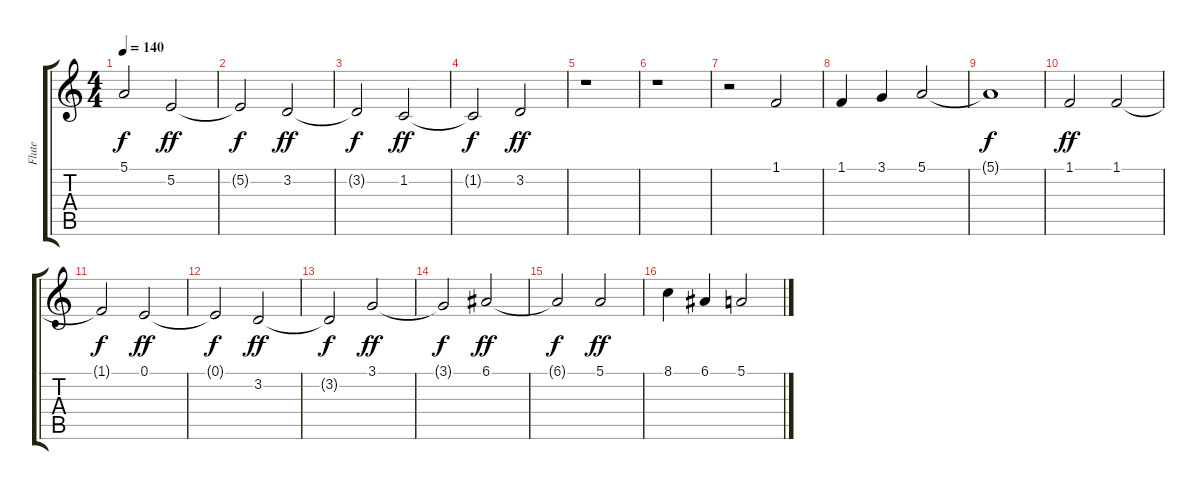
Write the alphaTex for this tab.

\track ("Flute" "Flute") {instrument flute}
\staff {score tabs}
\tuning (E4 B3 G3 D3 A2 E2) {hide}
\ts (4 4)
\tempo 140
\clef g2
\ks c
5.1{t}.2{dy f} 5.2.2{dy ff} |
5.2{t}.2{dy f} 3.2.2{dy ff} |
3.2{t}.2{dy f} 1.2.2{dy ff} |
1.2{t}.2{dy f} 3.2.2{dy ff volume 8} |
r.1 |
r.1 |
r.2 1.1.2 |
1.1.4 3.1.4 5.1.2 |
5.1{t}.1{dy f} |
1.1.2{dy ff} 1.1.2 |
1.1{t}.2{dy f} 0.1.2{dy ff} |
0.1{t}.2{dy f} 3.2.2{dy ff} |
3.2{t}.2{dy f} 3.1.2{dy ff} |
3.1{t}.2{dy f} 6.1.2{dy ff} |
6.1{t}.2{dy f} 5.1.2{dy ff} |
8.1.4 6.1.4 5.1.2
